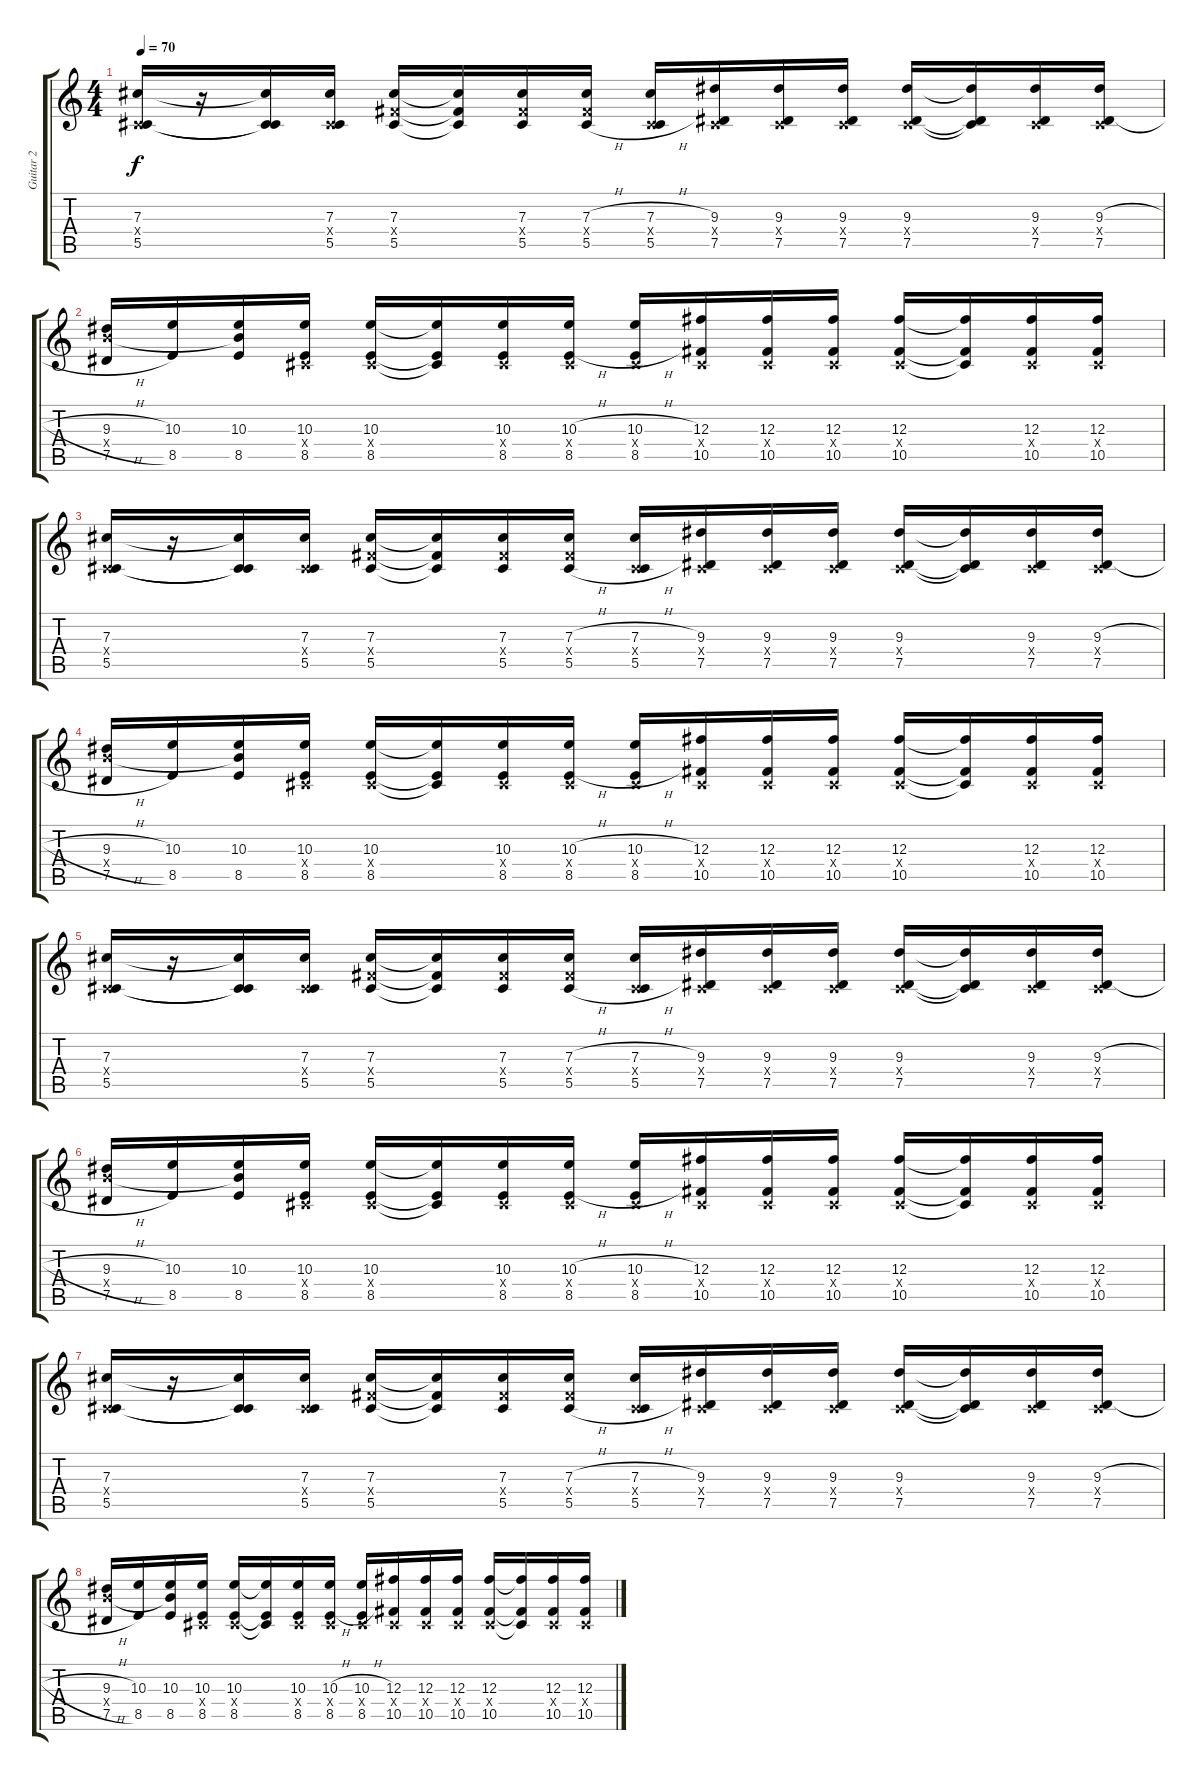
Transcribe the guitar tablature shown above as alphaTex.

\track ("Guitar 2" "Guitar 2") {instrument distortionguitar}
\staff {score tabs}
\tuning (Eb4 Bb3 Gb3 Db3 Ab2 Db2) {hide}
\ts (4 4)
\tempo 70
\clef g2
\ks c
(7.3 0.4{x} 5.5).16{dy f} r.16 (7.3{t} 0.4{t} 5.5{t}).16 (7.3 0.4{x} 5.5).16 (7.3 5.4{x} 5.5).16 (7.3{t} 5.4{t} 5.5{t}).16 (7.3 5.4{x} 5.5).16 (7.3{h} 5.4{x} 5.5{h}).16 (7.3{h} 0.4{x} 5.5{h}).16 (9.3 0.4{x} 7.5).16 (9.3 0.4{x} 7.5).16 (9.3 0.4{x} 7.5).16 (9.3 0.4{x} 7.5).16 (9.3{t} 0.4{t} 7.5{t}).16 (9.3 0.4{x} 7.5).16 (9.3{h} 0.4{x} 7.5{h}).16 |
(9.3{h} 10.4{x} 7.5{h}).16 (10.3 8.5).16 (10.3 10.4{t} 8.5).16 (10.3 0.4{x} 8.5).16 (10.3 0.4{x} 8.5).16 (10.3{t} 0.4{t} 8.5{t}).16 (10.3 0.4{x} 8.5).16 (10.3{h} 0.4{x} 8.5{h}).16 (10.3{h} 0.4{x} 8.5{h}).16 (12.3 0.4{x} 10.5).16 (12.3 0.4{x} 10.5).16 (12.3 0.4{x} 10.5).16 (12.3 0.4{x} 10.5).16 (12.3{t} 0.4{t} 10.5{t}).16 (12.3 0.4{x} 10.5).16 (12.3 0.4{x} 10.5).16 |
(7.3 0.4{x} 5.5).16 r.16 (7.3{t} 0.4{t} 5.5{t}).16 (7.3 0.4{x} 5.5).16 (7.3 5.4{x} 5.5).16 (7.3{t} 5.4{t} 5.5{t}).16 (7.3 5.4{x} 5.5).16 (7.3{h} 5.4{x} 5.5{h}).16 (7.3{h} 0.4{x} 5.5{h}).16 (9.3 0.4{x} 7.5).16 (9.3 0.4{x} 7.5).16 (9.3 0.4{x} 7.5).16 (9.3 0.4{x} 7.5).16 (9.3{t} 0.4{t} 7.5{t}).16 (9.3 0.4{x} 7.5).16 (9.3{h} 0.4{x} 7.5{h}).16 |
(9.3{h} 10.4{x} 7.5{h}).16 (10.3 8.5).16 (10.3 10.4{t} 8.5).16 (10.3 0.4{x} 8.5).16 (10.3 0.4{x} 8.5).16 (10.3{t} 0.4{t} 8.5{t}).16 (10.3 0.4{x} 8.5).16 (10.3{h} 0.4{x} 8.5{h}).16 (10.3{h} 0.4{x} 8.5{h}).16 (12.3 0.4{x} 10.5).16 (12.3 0.4{x} 10.5).16 (12.3 0.4{x} 10.5).16 (12.3 0.4{x} 10.5).16 (12.3{t} 0.4{t} 10.5{t}).16 (12.3 0.4{x} 10.5).16 (12.3 0.4{x} 10.5).16 |
(7.3 0.4{x} 5.5).16 r.16 (7.3{t} 0.4{t} 5.5{t}).16 (7.3 0.4{x} 5.5).16 (7.3 5.4{x} 5.5).16 (7.3{t} 5.4{t} 5.5{t}).16 (7.3 5.4{x} 5.5).16 (7.3{h} 5.4{x} 5.5{h}).16 (7.3{h} 0.4{x} 5.5{h}).16 (9.3 0.4{x} 7.5).16 (9.3 0.4{x} 7.5).16 (9.3 0.4{x} 7.5).16 (9.3 0.4{x} 7.5).16 (9.3{t} 0.4{t} 7.5{t}).16 (9.3 0.4{x} 7.5).16 (9.3{h} 0.4{x} 7.5{h}).16 |
(9.3{h} 10.4{x} 7.5{h}).16 (10.3 8.5).16 (10.3 10.4{t} 8.5).16 (10.3 0.4{x} 8.5).16 (10.3 0.4{x} 8.5).16 (10.3{t} 0.4{t} 8.5{t}).16 (10.3 0.4{x} 8.5).16 (10.3{h} 0.4{x} 8.5{h}).16 (10.3{h} 0.4{x} 8.5{h}).16 (12.3 0.4{x} 10.5).16 (12.3 0.4{x} 10.5).16 (12.3 0.4{x} 10.5).16 (12.3 0.4{x} 10.5).16 (12.3{t} 0.4{t} 10.5{t}).16 (12.3 0.4{x} 10.5).16 (12.3 0.4{x} 10.5).16 |
(7.3 0.4{x} 5.5).16 r.16 (7.3{t} 0.4{t} 5.5{t}).16 (7.3 0.4{x} 5.5).16 (7.3 5.4{x} 5.5).16 (7.3{t} 5.4{t} 5.5{t}).16 (7.3 5.4{x} 5.5).16 (7.3{h} 5.4{x} 5.5{h}).16 (7.3{h} 0.4{x} 5.5{h}).16 (9.3 0.4{x} 7.5).16 (9.3 0.4{x} 7.5).16 (9.3 0.4{x} 7.5).16 (9.3 0.4{x} 7.5).16 (9.3{t} 0.4{t} 7.5{t}).16 (9.3 0.4{x} 7.5).16 (9.3{h} 0.4{x} 7.5{h}).16 |
(9.3{h} 10.4{x} 7.5{h}).16 (10.3 8.5).16 (10.3 10.4{t} 8.5).16 (10.3 0.4{x} 8.5).16 (10.3 0.4{x} 8.5).16 (10.3{t} 0.4{t} 8.5{t}).16 (10.3 0.4{x} 8.5).16 (10.3{h} 0.4{x} 8.5{h}).16 (10.3{h} 0.4{x} 8.5{h}).16 (12.3 0.4{x} 10.5).16 (12.3 0.4{x} 10.5).16 (12.3 0.4{x} 10.5).16 (12.3 0.4{x} 10.5).16 (12.3{t} 0.4{t} 10.5{t}).16 (12.3 0.4{x} 10.5).16 (12.3 0.4{x} 10.5).16
